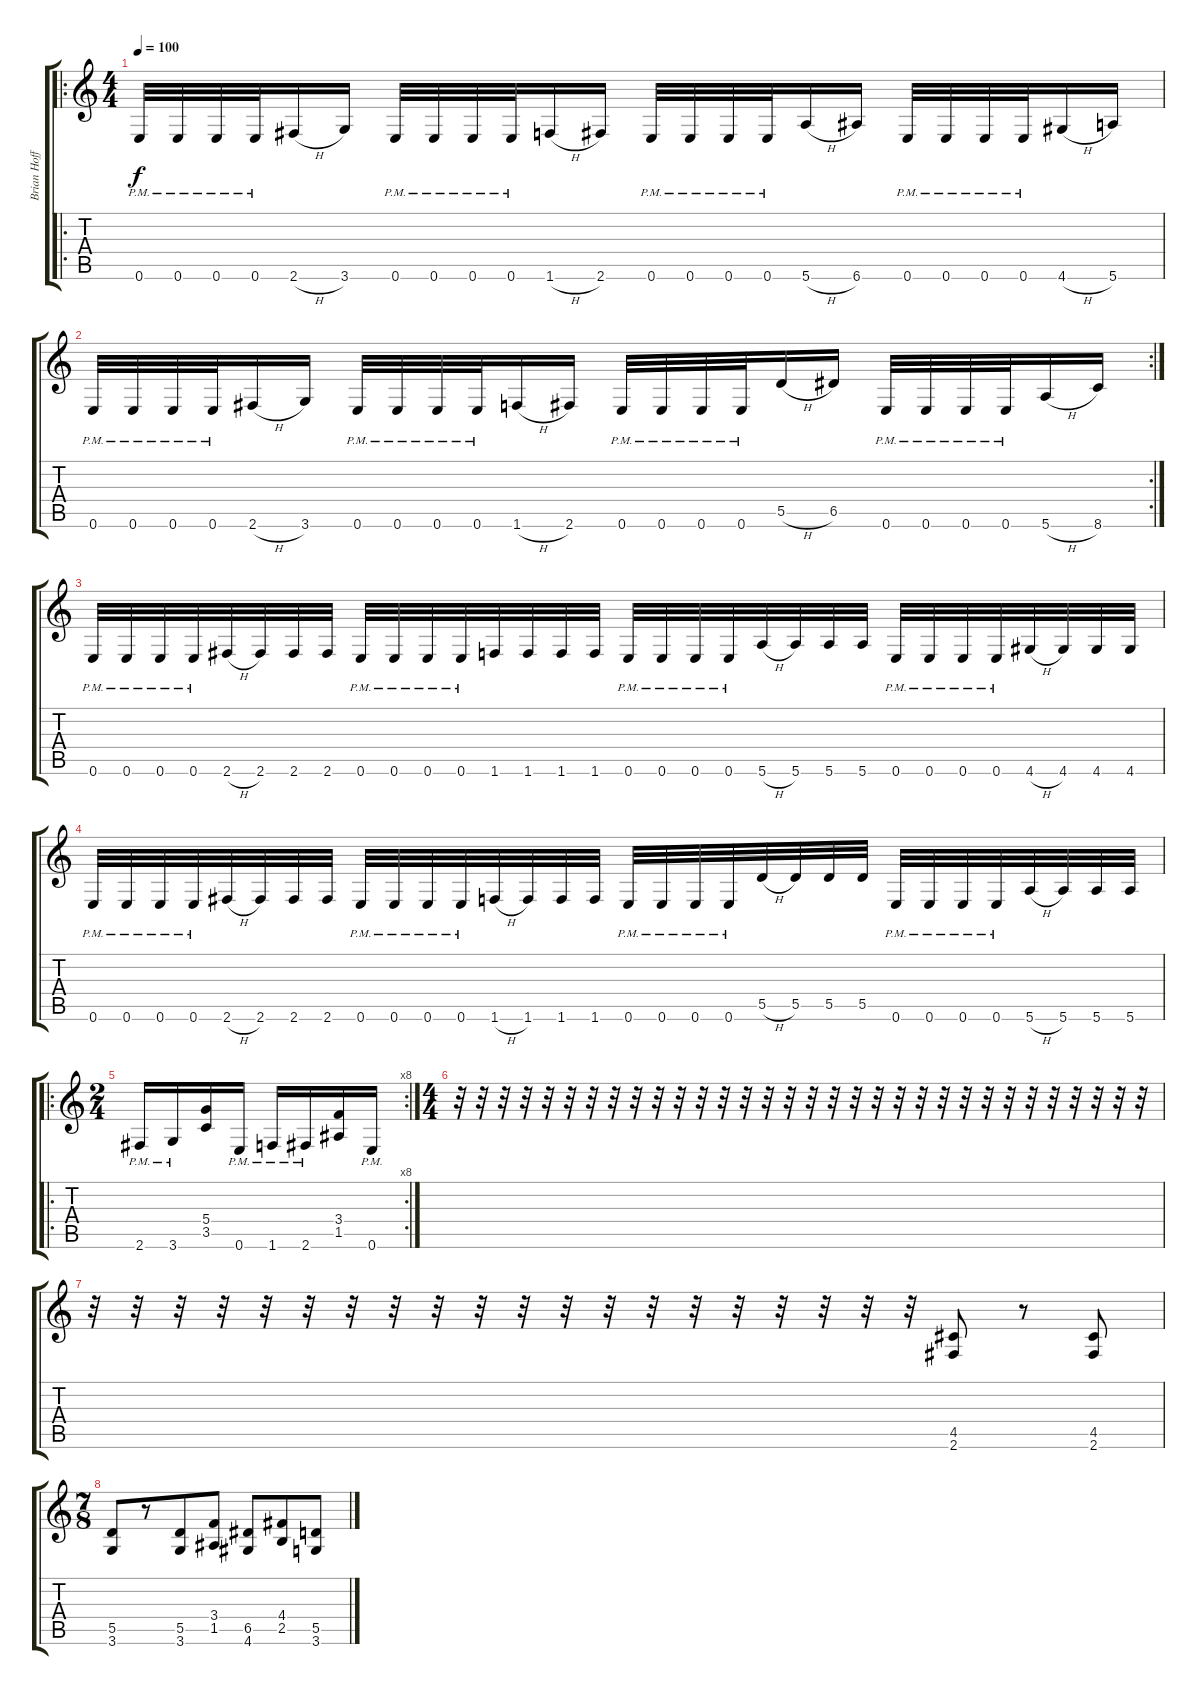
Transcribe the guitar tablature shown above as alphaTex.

\track ("Brian Hoffman" "Brian Hoff") {instrument distortionguitar}
\staff {score tabs}
\tuning (E4 B3 G3 D3 A2 E2) {hide}
\ro
\ts (4 4)
\tempo 100
\clef g2
\ks c
0.6{pm}.32{dy f} 0.6{pm}.32 0.6{pm}.32 0.6{pm}.32 2.6{h}.16 3.6.16 0.6{pm}.32 0.6{pm}.32 0.6{pm}.32 0.6{pm}.32 1.6{h}.16 2.6.16 0.6{pm}.32 0.6{pm}.32 0.6{pm}.32 0.6{pm}.32 5.6{h}.16 6.6.16 0.6{pm}.32 0.6{pm}.32 0.6{pm}.32 0.6{pm}.32 4.6{h}.16 5.6.16 |
\rc 2
0.6{pm}.32 0.6{pm}.32 0.6{pm}.32 0.6{pm}.32 2.6{h}.16 3.6.16 0.6{pm}.32 0.6{pm}.32 0.6{pm}.32 0.6{pm}.32 1.6{h}.16 2.6.16 0.6{pm}.32 0.6{pm}.32 0.6{pm}.32 0.6{pm}.32 5.5{h}.16 6.5.16 0.6{pm}.32 0.6{pm}.32 0.6{pm}.32 0.6{pm}.32 5.6{h}.16 8.6.16 |
0.6{pm}.32 0.6{pm}.32 0.6{pm}.32 0.6{pm}.32 2.6{h}.32 2.6.32 2.6.32 2.6.32 0.6{pm}.32 0.6{pm}.32 0.6{pm}.32 0.6{pm}.32 1.6.32 1.6.32 1.6.32 1.6.32 0.6{pm}.32 0.6{pm}.32 0.6{pm}.32 0.6{pm}.32 5.6{h}.32 5.6.32 5.6.32 5.6.32 0.6{pm}.32 0.6{pm}.32 0.6{pm}.32 0.6{pm}.32 4.6{h}.32 4.6.32 4.6.32 4.6.32 |
0.6{pm}.32 0.6{pm}.32 0.6{pm}.32 0.6{pm}.32 2.6{h}.32 2.6.32 2.6.32 2.6.32 0.6{pm}.32 0.6{pm}.32 0.6{pm}.32 0.6{pm}.32 1.6{h}.32 1.6.32 1.6.32 1.6.32 0.6{pm}.32 0.6{pm}.32 0.6{pm}.32 0.6{pm}.32 5.5{h}.32 5.5.32 5.5.32 5.5.32 0.6{pm}.32 0.6{pm}.32 0.6{pm}.32 0.6{pm}.32 5.6{h}.32 5.6.32 5.6.32 5.6.32 |
\ro
\rc 8
\ts (2 4)
2.6{pm}.16 3.6{pm}.16 (5.4 3.5).16 0.6{pm}.16 1.6{pm}.16 2.6{pm}.16 (3.4 1.5).16 0.6{pm}.16 |
\ts (4 4)
r.32 r.32 r.32 r.32 r.32 r.32 r.32 r.32 r.32 r.32 r.32 r.32 r.32 r.32 r.32 r.32 r.32 r.32 r.32 r.32 r.32 r.32 r.32 r.32 r.32 r.32 r.32 r.32 r.32 r.32 r.32 r.32 |
r.32 r.32 r.32 r.32 r.32 r.32 r.32 r.32 r.32 r.32 r.32 r.32 r.32 r.32 r.32 r.32 r.32 r.32 r.32 r.32 (4.5 2.6).8 r.8 (4.5 2.6).8 |
\ts (7 8)
(5.5 3.6).8 r.8 (5.5 3.6).8 (3.4 1.5).8 (6.5 4.6).8 (4.4 2.5).8 (5.5 3.6).8
